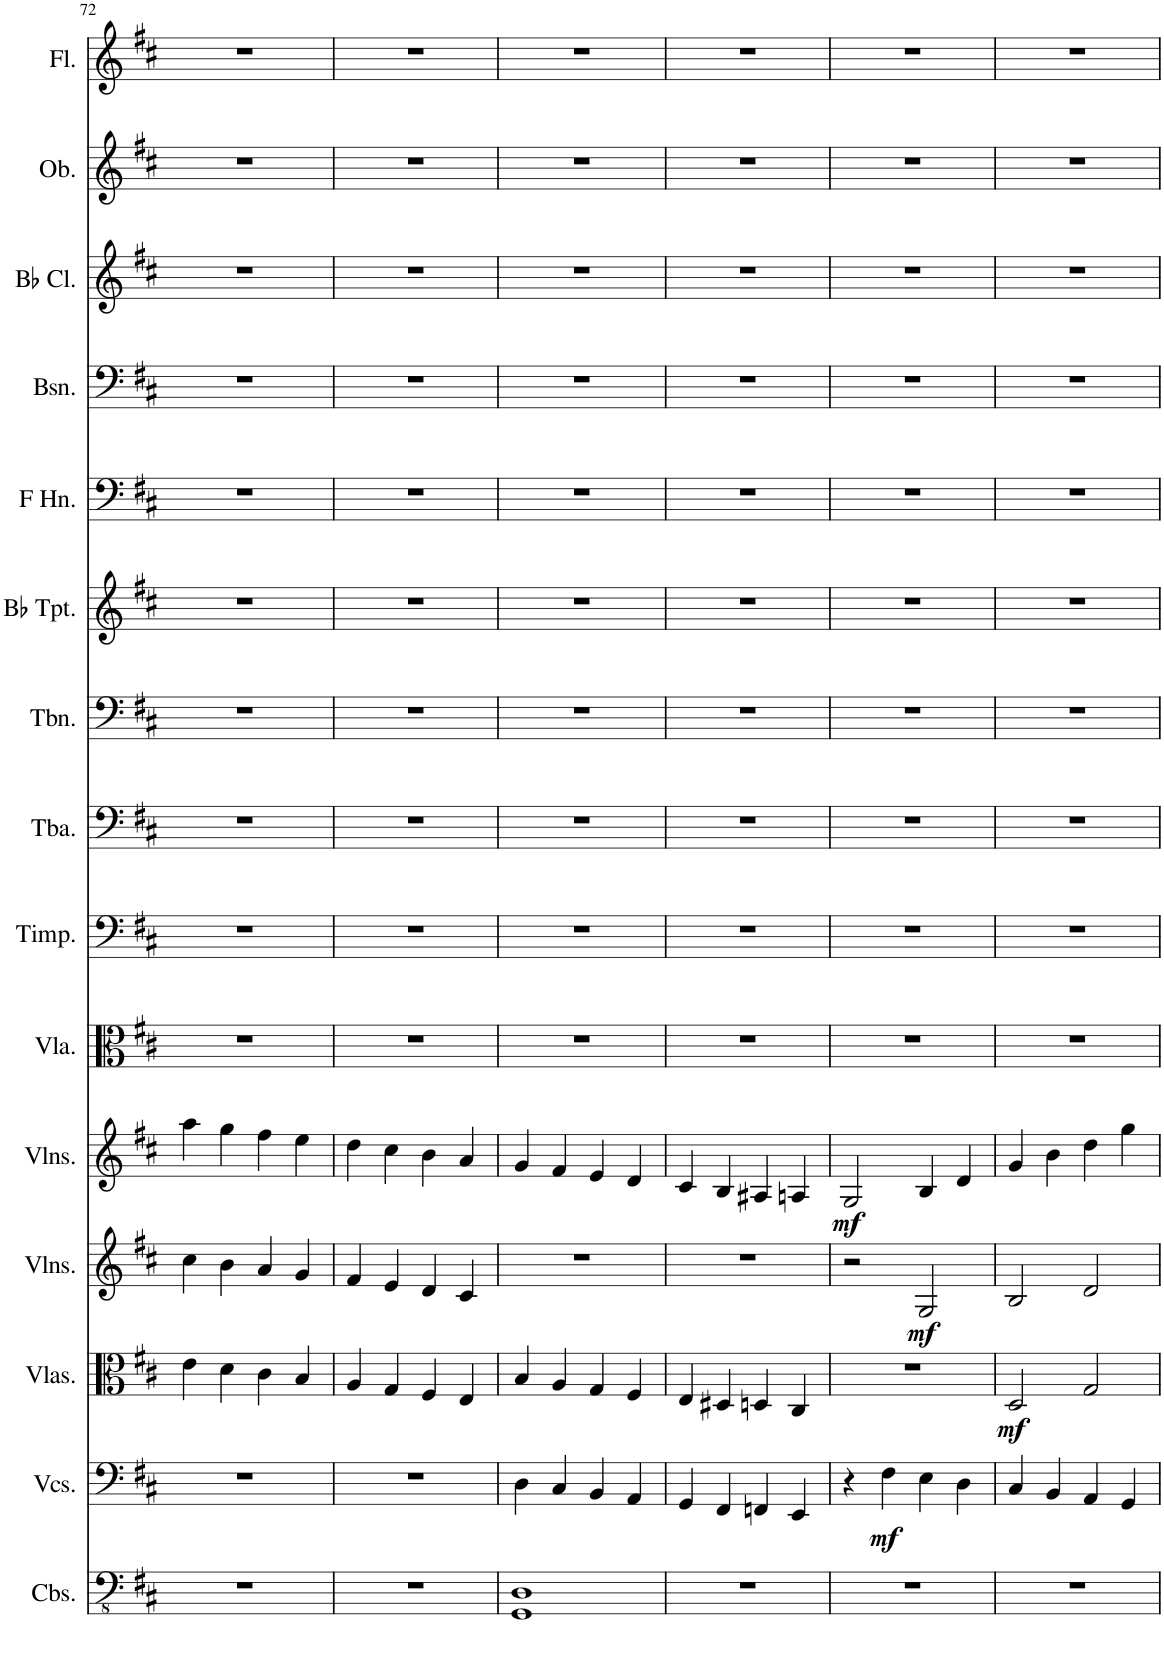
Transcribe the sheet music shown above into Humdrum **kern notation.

**kern	**kern	**dynam	**kern	**dynam	**kern	**dynam	**kern	**dynam	**kern	**kern	**kern	**kern	**kern	**kern	**kern	**kern	**kern	**kern
*part15	*part14	*part14	*part13	*part13	*part12	*part12	*part11	*part11	*part10	*part9	*part8	*part7	*part6	*part5	*part4	*part3	*part2	*part1
*staff15	*staff14	*staff14	*staff13	*staff13	*staff12	*staff12	*staff11	*staff11	*staff10	*staff9	*staff8	*staff7	*staff6	*staff5	*staff4	*staff3	*staff2	*staff1
*I"Contrabasses	*I"Violoncellos	*	*I"Violas	*	*I"Violins	*	*I"Violins	*	*I"Viola	*I"Timpani	*I"Tuba	*I"Trombone	*I"Bb Trumpet	*I"Horn in F	*I"Bassoon	*I"Bb Clarinet	*I"Oboe	*I"Flute
*I'Cbs.	*I'Vcs.	*	*I'Vlas.	*	*I'Vlns.	*	*I'Vlns.	*	*I'Vla.	*I'Timp.	*I'Tba.	*I'Tbn.	*I'Bb Tpt.	*	*I'Bsn.	*I'Bb Cl.	*I'Ob.	*I'Fl.
!!LO:PB:g=z
*clefFv4	*clefF4	*	*clefC3	*	*clefG2	*	*clefG2	*	*clefC3	*clefF4	*clefF4	*clefF4	*clefG2	*clefF4	*clefF4	*clefG2	*clefG2	*clefG2
*	*	*	*	*	*	*	*	*	*	*	*	*	*ITrd1c2	*ITrd4c7	*	*ITrd1c2	*	*
*k[f#c#]	*k[f#c#]	*	*k[f#c#]	*	*k[f#c#]	*	*k[f#c#]	*	*k[f#c#]	*k[f#c#]	*k[f#c#]	*k[f#c#]	*k[f#c#]	*k[f#c#]	*k[f#c#]	*k[f#c#]	*k[f#c#]	*k[f#c#]
*M4/4	*M4/4	*	*M4/4	*	*M4/4	*	*M4/4	*	*M4/4	*M4/4	*M4/4	*M4/4	*M4/4	*M4/4	*M4/4	*M4/4	*M4/4	*M4/4
=72	=72	=72	=72	=72	=72	=72	=72	=72	=72	=72	=72	=72	=72	=72	=72	=72	=72	=72
1r	1r	.	4e\	.	4cc#\	.	4aa\	.	1r	1r	1r	1r	1r	1r	1r	1r	1r	1r
.	.	.	4d\	.	4b\	.	4gg\	.	.	.	.	.	.	.	.	.	.	.
.	.	.	4c#\	.	4a/	.	4ff#\	.	.	.	.	.	.	.	.	.	.	.
.	.	.	4B/	.	4g/	.	4ee\	.	.	.	.	.	.	.	.	.	.	.
=73	=73	=73	=73	=73	=73	=73	=73	=73	=73	=73	=73	=73	=73	=73	=73	=73	=73	=73
1r	1r	.	4A/	.	4f#/	.	4dd\	.	1r	1r	1r	1r	1r	1r	1r	1r	1r	1r
.	.	.	4G/	.	4e/	.	4cc#\	.	.	.	.	.	.	.	.	.	.	.
.	.	.	4F#/	.	4d/	.	4b\	.	.	.	.	.	.	.	.	.	.	.
.	.	.	4E/	.	4c#/	.	4a/	.	.	.	.	.	.	.	.	.	.	.
=74	=74	=74	=74	=74	=74	=74	=74	=74	=74	=74	=74	=74	=74	=74	=74	=74	=74	=74
1GGG 1DD	4D\	.	4B/	.	1r	.	4g/	.	1r	1r	1r	1r	1r	1r	1r	1r	1r	1r
.	4C#/	.	4A/	.	.	.	4f#/	.	.	.	.	.	.	.	.	.	.	.
.	4BB/	.	4G/	.	.	.	4e/	.	.	.	.	.	.	.	.	.	.	.
.	4AA/	.	4F#/	.	.	.	4d/	.	.	.	.	.	.	.	.	.	.	.
=75	=75	=75	=75	=75	=75	=75	=75	=75	=75	=75	=75	=75	=75	=75	=75	=75	=75	=75
1r	4GG/	.	4E/	.	1r	.	4c#/	.	1r	1r	1r	1r	1r	1r	1r	1r	1r	1r
.	4FF#/	.	4D#X/	.	.	.	4B/	.	.	.	.	.	.	.	.	.	.	.
.	4FFn/	.	4Dn/	.	.	.	4A#X/	.	.	.	.	.	.	.	.	.	.	.
.	4EE/	.	4C#/	.	.	.	4An/	.	.	.	.	.	.	.	.	.	.	.
=76	=76	=76	=76	=76	=76	=76	=76	=76	=76	=76	=76	=76	=76	=76	=76	=76	=76	=76
!	!	!	!	!	!	!	!	!LO:DY:b	!	!	!	!	!	!	!	!	!	!
1r	4r	.	1r	.	2r	.	2G/	mf	1r	1r	1r	1r	1r	1r	1r	1r	1r	1r
!	!	!LO:DY:b	!	!	!	!	!	!	!	!	!	!	!	!	!	!	!	!
.	4F#\	mf	.	.	.	.	.	.	.	.	.	.	.	.	.	.	.	.
!	!	!	!	!	!	!LO:DY:b	!	!	!	!	!	!	!	!	!	!	!	!
.	4E\	.	.	.	2G/	mf	4B/	.	.	.	.	.	.	.	.	.	.	.
.	4D\	.	.	.	.	.	4d/	.	.	.	.	.	.	.	.	.	.	.
=77	=77	=77	=77	=77	=77	=77	=77	=77	=77	=77	=77	=77	=77	=77	=77	=77	=77	=77
!	!	!	!	!LO:DY:b	!	!	!	!	!	!	!	!	!	!	!	!	!	!
1r	4C#/	.	2D/	mf	2B/	.	4g/	.	1r	1r	1r	1r	1r	1r	1r	1r	1r	1r
.	4BB/	.	.	.	.	.	4b\	.	.	.	.	.	.	.	.	.	.	.
.	4AA/	.	2G/	.	2d/	.	4dd\	.	.	.	.	.	.	.	.	.	.	.
.	4GG/	.	.	.	.	.	4gg\	.	.	.	.	.	.	.	.	.	.	.
=	=	=	=	=	=	=	=	=	=	=	=	=	=	=	=	=	=	=
*-	*-	*-	*-	*-	*-	*-	*-	*-	*-	*-	*-	*-	*-	*-	*-	*-	*-	*-
